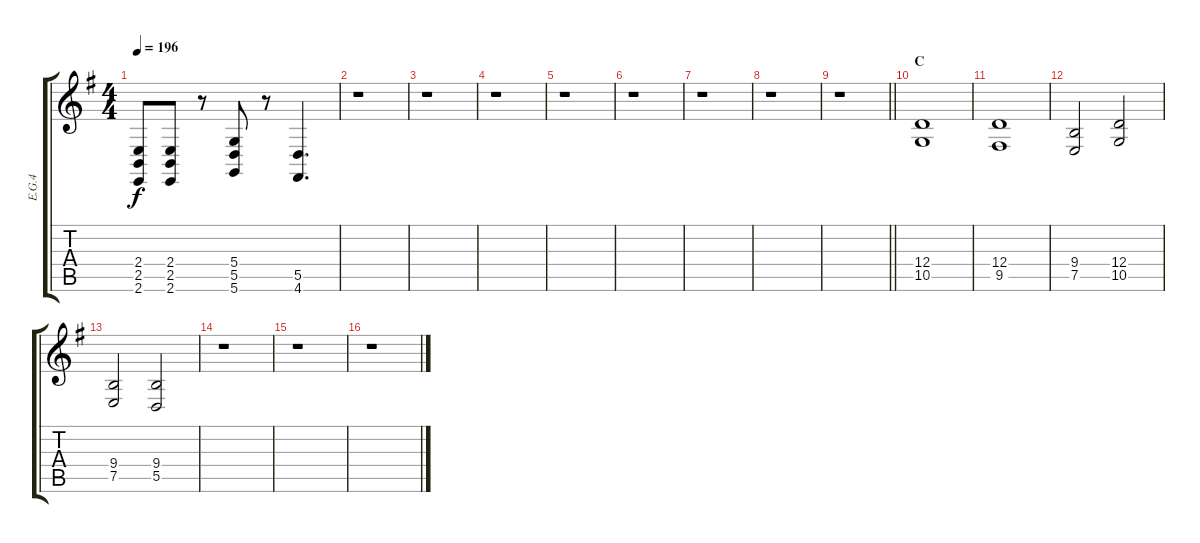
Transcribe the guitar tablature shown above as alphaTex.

\track ("E.G.4" "E.G.4") {instrument tremolostrings}
\staff {score tabs}
\tuning (E4 B3 G3 D3 A2 D2) {hide}
\ts (4 4)
\tempo 196
\clef g2
\ks g
(2.4{t} 2.5{t} 2.6{t}).8{dy f} (2.4 2.5 2.6).8 r.8 (5.4 5.5 5.6).8 r.8 (5.5 4.6).4{d} |
r.1 |
r.1 |
r.1 |
r.1 |
r.1 |
r.1 |
r.1 |
\barLineRight lightlight
r.1 |
\section ("" "C")
(12.4 10.5).1 |
(12.4 9.5).1 |
(9.4 7.5).2 (12.4 10.5).2 |
(9.4 7.5).2 (9.4 5.5).2 |
r.1 |
r.1 |
r.1
